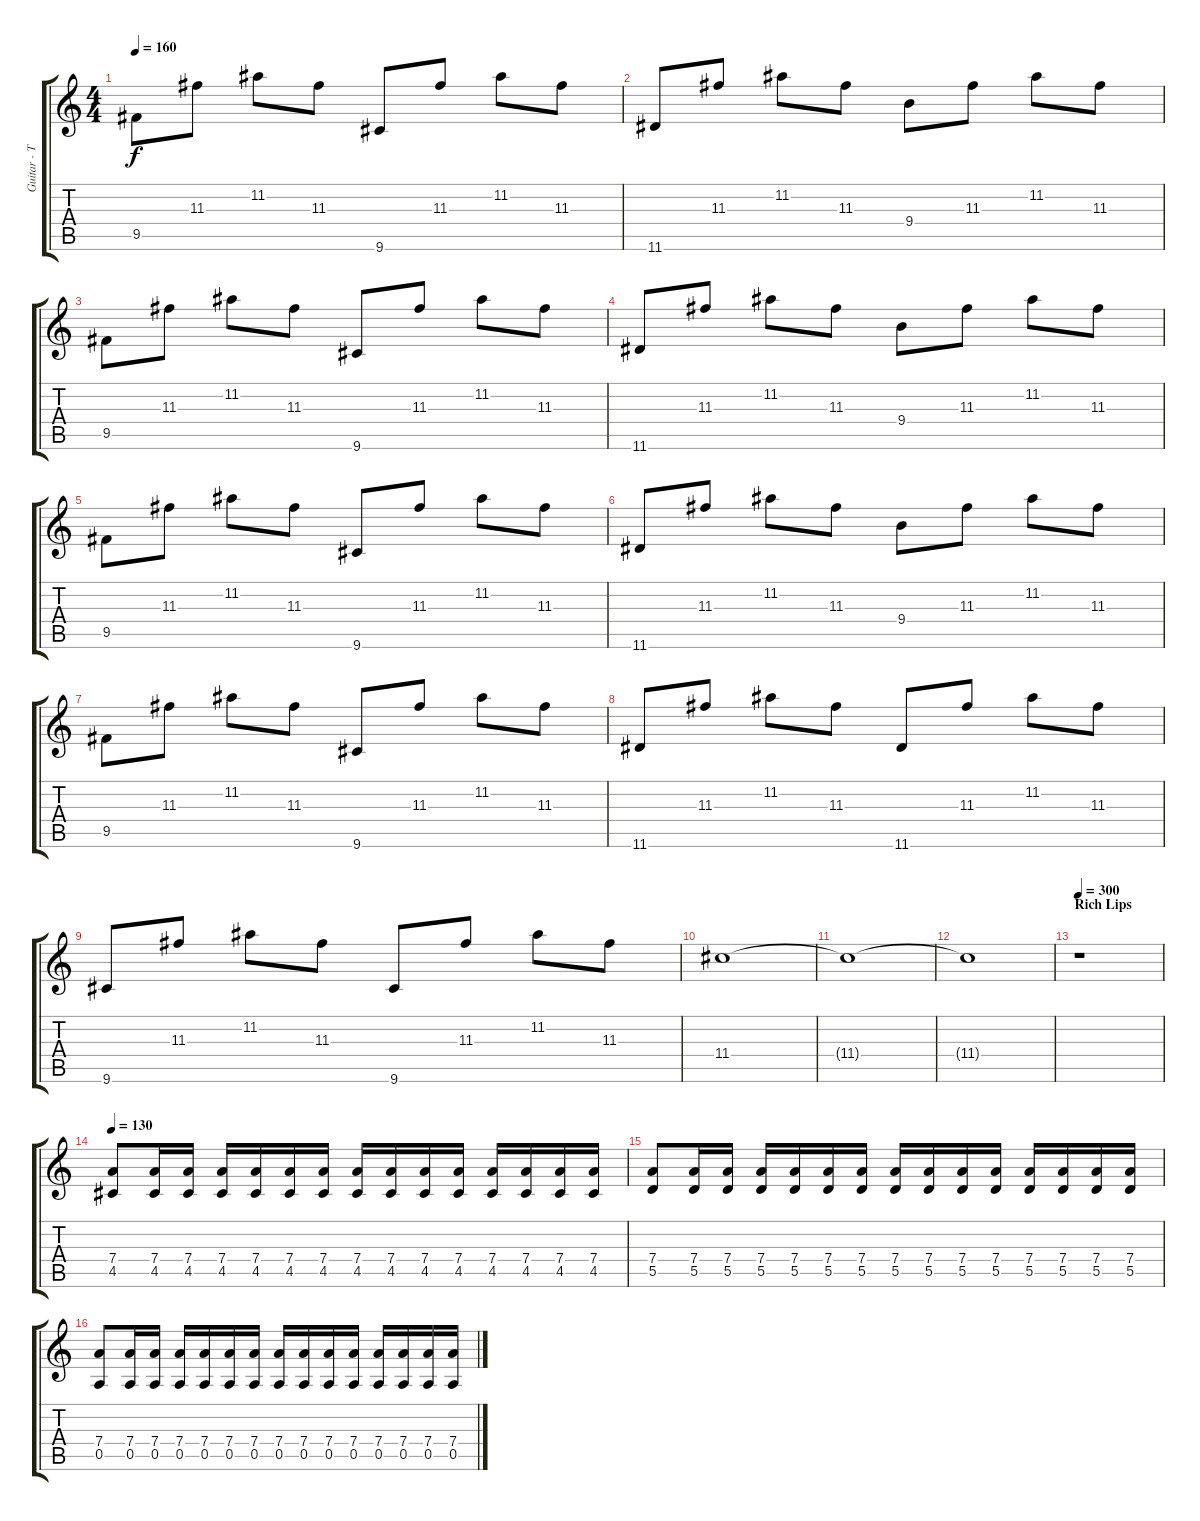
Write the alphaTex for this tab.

\track ("Guitar - Tom Mattew Delonge" "Guitar - T") {instrument overdrivenguitar}
\staff {score tabs}
\tuning (E4 B3 G3 D3 A2 E2) {hide}
\ts (4 4)
\tempo 160
\clef g2
\ks c
9.5.8{dy f} 11.3.8 11.2.8 11.3.8 9.6.8 11.3.8 11.2.8 11.3.8 |
11.6.8 11.3.8 11.2.8 11.3.8 9.4.8 11.3.8 11.2.8 11.3.8 |
9.5.8 11.3.8 11.2.8 11.3.8 9.6.8 11.3.8 11.2.8 11.3.8 |
11.6.8 11.3.8 11.2.8 11.3.8 9.4.8 11.3.8 11.2.8 11.3.8 |
9.5.8 11.3.8 11.2.8 11.3.8 9.6.8 11.3.8 11.2.8 11.3.8 |
11.6.8 11.3.8 11.2.8 11.3.8 9.4.8 11.3.8 11.2.8 11.3.8 |
9.5.8 11.3.8 11.2.8 11.3.8 9.6.8 11.3.8 11.2.8 11.3.8 |
11.6.8 11.3.8 11.2.8 11.3.8 11.6.8 11.3.8 11.2.8 11.3.8 |
9.6.8 11.3.8 11.2.8 11.3.8 9.6.8 11.3.8 11.2.8 11.3.8 |
11.4.1 |
11.4{t}.1{volume 0} |
11.4{t}.1 |
\section ("" "Rich Lips")
\tempo 300
r.1 |
\tempo 130
(7.4 4.5).8{volume 13 instrument acousticguitarsteel} (7.4 4.5).16 (7.4 4.5).16 (7.4 4.5).16 (7.4 4.5).16 (7.4 4.5).16 (7.4 4.5).16 (7.4 4.5).16 (7.4 4.5).16 (7.4 4.5).16 (7.4 4.5).16 (7.4 4.5).16 (7.4 4.5).16 (7.4 4.5).16 (7.4 4.5).16 |
(7.4 5.5).8 (7.4 5.5).16 (7.4 5.5).16 (7.4 5.5).16 (7.4 5.5).16 (7.4 5.5).16 (7.4 5.5).16 (7.4 5.5).16 (7.4 5.5).16 (7.4 5.5).16 (7.4 5.5).16 (7.4 5.5).16 (7.4 5.5).16 (7.4 5.5).16 (7.4 5.5).16 |
(7.4 0.5).8 (7.4 0.5).16 (7.4 0.5).16 (7.4 0.5).16 (7.4 0.5).16 (7.4 0.5).16 (7.4 0.5).16 (7.4 0.5).16 (7.4 0.5).16 (7.4 0.5).16 (7.4 0.5).16 (7.4 0.5).16 (7.4 0.5).16 (7.4 0.5).16 (7.4 0.5).16
